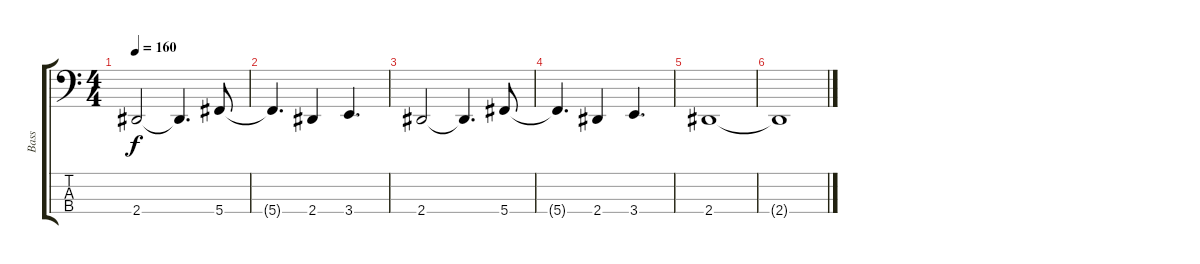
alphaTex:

\track ("Bass" "Bass") {instrument electricbasspick}
\staff {score tabs}
\tuning (E2 B1 Gb1 Db1) {hide}
\ts (4 4)
\tempo 160
\clef f4
\ks c
2.4.2{dy f} 2.4{t}.4{d} 5.4.8 |
5.4{t}.4{d} 2.4.4 3.4.4{d} |
2.4.2 2.4{t}.4{d} 5.4.8 |
5.4{t}.4{d} 2.4.4 3.4.4{d} |
2.4.1 |
2.4{t}.1
